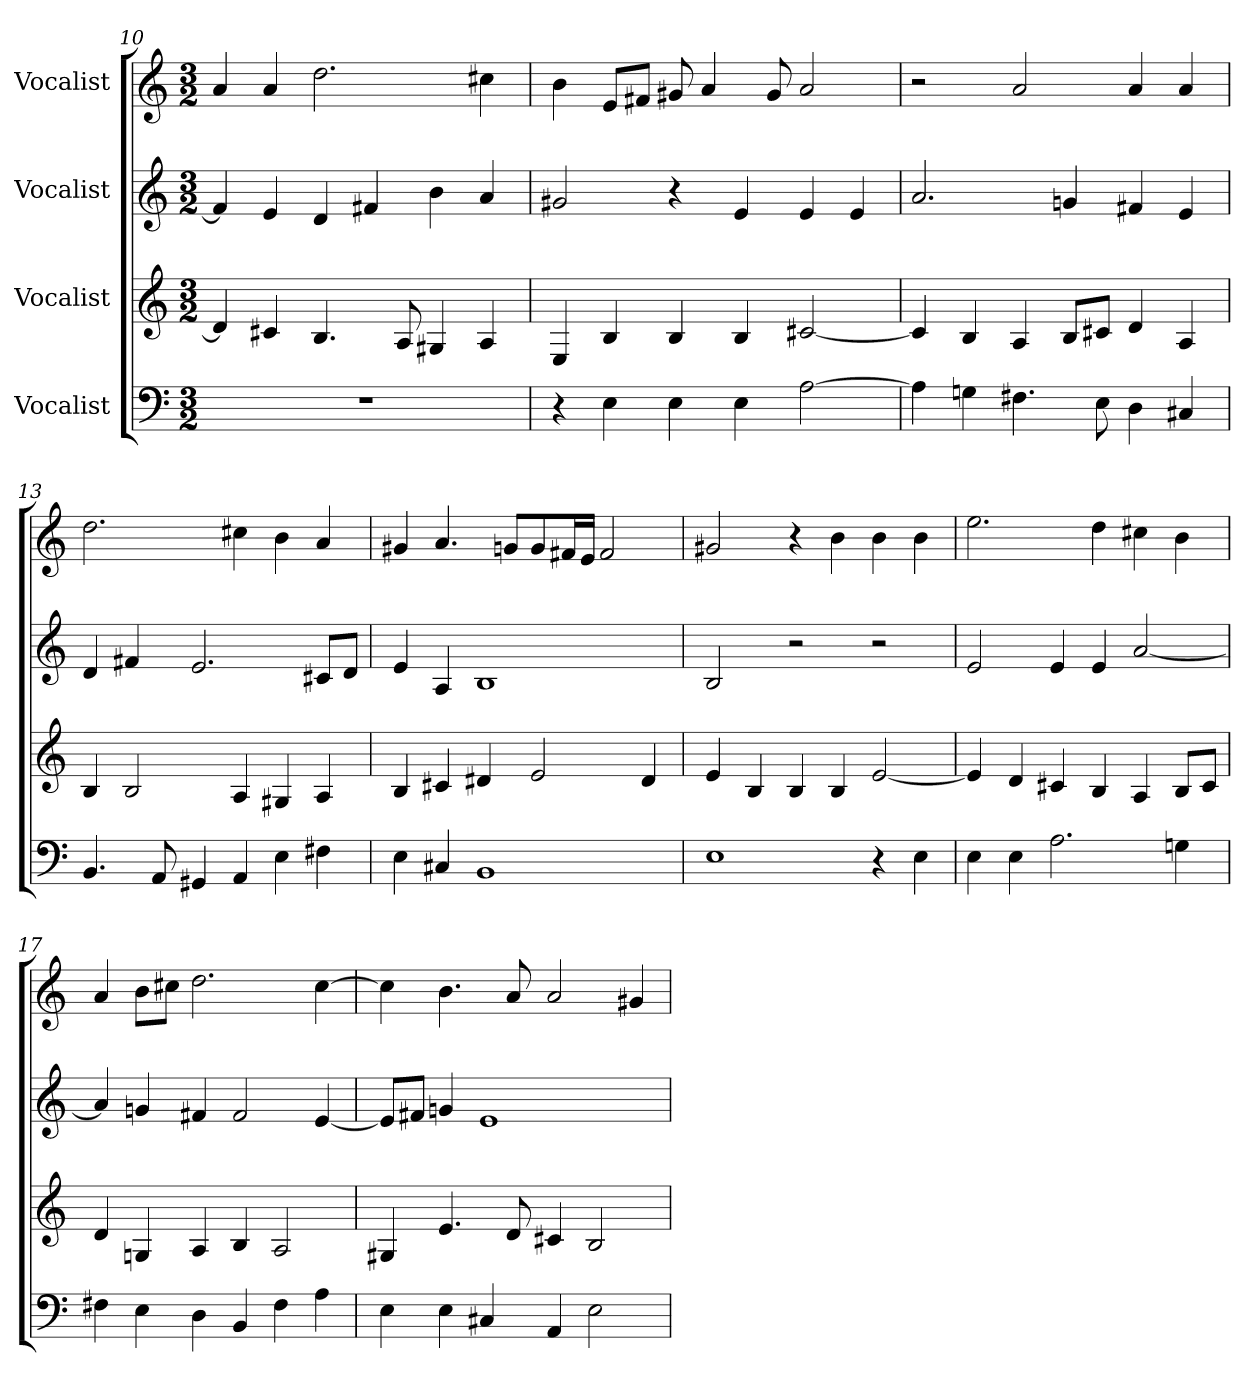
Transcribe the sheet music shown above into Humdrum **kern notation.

**kern	**kern	**kern	**kern
*part4	*part3	*part2	*part1
*staff4	*staff3	*staff2	*staff1
*I"Vocalist	*I"Vocalist	*I"Vocalist	*I"Vocalist
*M3/2	*M3/2	*M3/2	*M3/2
=10	=10	=10	=10
1.r	4d]	4f#]	4a
.	4c#X	4e	4a
.	4.B	4d	2.dd
.	.	4f#X	.
.	8A	.	.
.	4G#X	4b	.
.	4A	4a	4cc#X
=11	=11	=11	=11
4r	4E	2g#X	4b
4E	4B	.	8eL
.	.	.	8f#XJ
4E	4B	4r	8g#X
.	.	.	4a
4E	4B	4e	.
.	.	.	8g#
[2A	[2c#X	4e	2a
.	.	4e	.
=12	=12	=12	=12
4A]	4c#]	2.a	2r
4Gn	4B	.	.
4.F#X	4A	.	2a
.	8BL	4gn	.
8E	8c#XJ	.	.
4D	4d	4f#X	4a
4C#X	4A	4e	4a
=13	=13	=13	=13
4.BB	4B	4d	2.dd
.	2B	4f#X	.
8AA	.	.	.
4GG#X	.	2.e	.
4AA	4A	.	4cc#X
4E	4G#X	.	4b
4F#X	4A	8c#XL	4a
.	.	8dJ	.
=14	=14	=14	=14
4E	4B	4e	4g#X
4C#X	4c#X	4A	4.a
1BB	4d#X	1B	.
.	.	.	8gnL
.	2e	.	8g
.	.	.	16f#XL
.	.	.	16eJJ
.	.	.	2f#
.	4d#	.	.
=15	=15	=15	=15
1E	4e	2B	2g#X
.	4B	.	.
.	4B	2r	4r
.	4B	.	4b
4r	[2e	2r	4b
4E	.	.	4b
=16	=16	=16	=16
4E	4e]	2e	2.ee
4E	4d	.	.
2.A	4c#X	4e	.
.	4B	4e	4dd
.	4A	[2a	4cc#X
4Gn	8BL	.	4b
.	8c#J	.	.
=17	=17	=17	=17
4F#X	4d	4a]	4a
4E	4Gn	4gn	8bL
.	.	.	8cc#XJ
4D	4A	4f#X	2.dd
4BB	4B	2f#	.
4F#	2A	.	.
4A	.	[4e	[4cc#
=18	=18	=18	=18
4E	4G#X	8eL]	4cc#]
.	.	8f#XJ	.
4E	4.e	4gn	4.b
4C#X	.	1e	.
.	8d	.	8a
4AA	4c#X	.	2a
2E	2B	.	.
.	.	.	4g#X
=	=	=	=
*-	*-	*-	*-
